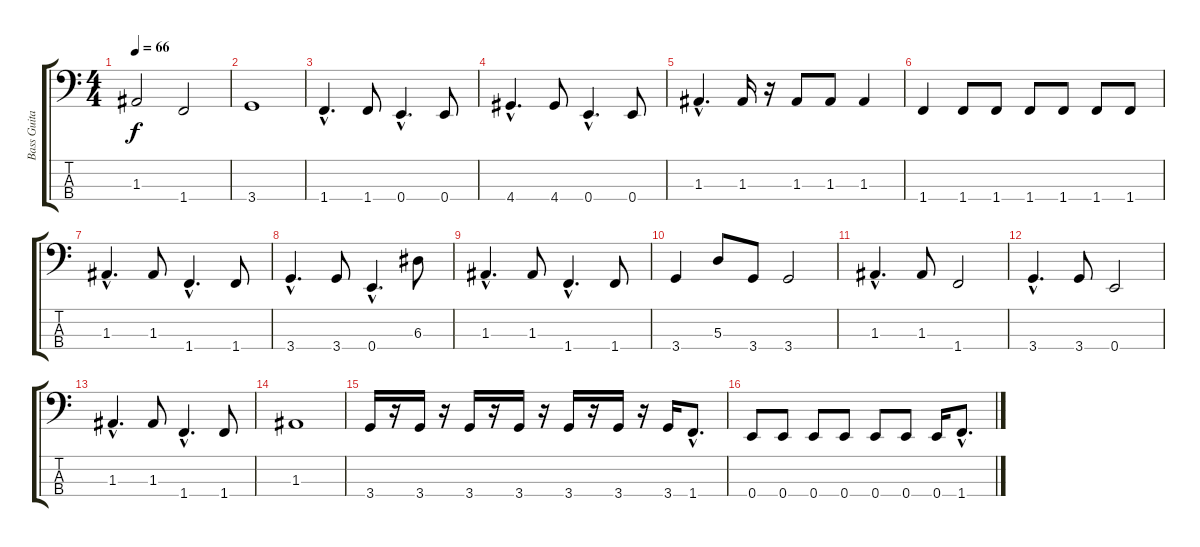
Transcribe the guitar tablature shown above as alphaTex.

\track ("Bass Guitar" "Bass Guita") {instrument electricbassfinger}
\staff {score tabs}
\tuning (G2 D2 A1 E1) {hide}
\ts (4 4)
\tempo 66
\clef f4
\ks c
1.3.2{dy f} 1.4.2 |
3.4.1 |
1.4{hac}.4{d} 1.4.8 0.4{hac}.4{d} 0.4.8 |
4.4{hac}.4{d} 4.4.8 0.4{hac}.4{d} 0.4.8 |
1.3{hac}.4{d} 1.3.16 r.16 1.3.8 1.3.8 1.3.4 |
1.4.4 1.4.8 1.4.8 1.4.8 1.4.8 1.4.8 1.4.8 |
1.3{hac}.4{d} 1.3.8 1.4{hac}.4{d} 1.4.8 |
3.4{hac}.4{d} 3.4.8 0.4{hac}.4{d} 6.3.8 |
1.3{hac}.4{d} 1.3.8 1.4{hac}.4{d} 1.4.8 |
3.4.4 5.3.8 3.4.8 3.4.2 |
1.3{hac}.4{d} 1.3.8 1.4.2 |
3.4{hac}.4{d} 3.4.8 0.4.2 |
1.3{hac}.4{d} 1.3.8 1.4{hac}.4{d} 1.4.8 |
1.3.1 |
3.4.16 r.16 3.4.16 r.16 3.4.16 r.16 3.4.16 r.16 3.4.16 r.16 3.4.16 r.16 3.4.16 1.4{hac}.8{d} |
0.4.8 0.4.8 0.4.8 0.4.8 0.4.8 0.4.8 0.4.16 1.4{hac}.8{d}
